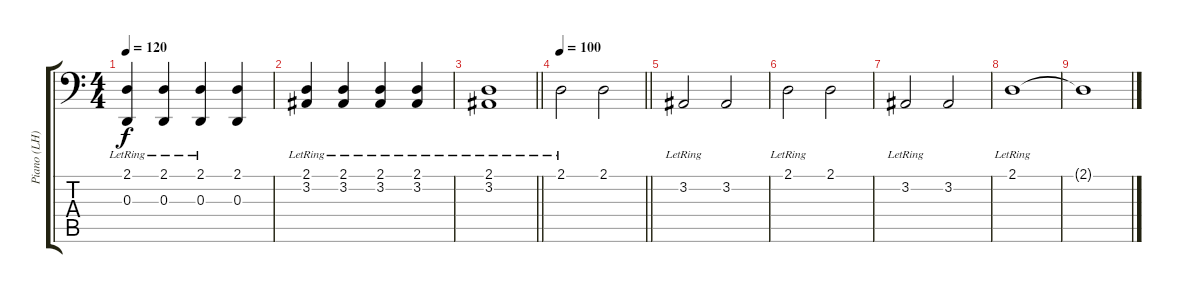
\track ("Piano (LH)" "Piano (LH)") {instrument acousticgrandpiano}
\staff {score tabs}
\tuning (C3 G2 D2 A1 E1 B0) {hide}
\ts (4 4)
\tempo 120
\clef f4
\ks c
(2.1{lr} 0.3{lr}).4{dy f} (2.1{lr} 0.3{lr}).4 (2.1{lr} 0.3{lr}).4 (2.1 0.3).4 |
(2.1{lr} 3.2{lr}).4 (2.1{lr} 3.2{lr}).4 (2.1{lr} 3.2{lr}).4 (2.1{lr} 3.2{lr}).4 |
\barLineRight lightlight
(2.1{lr} 3.2{lr}).1 |
\section ("" "")
\tempo 100
\barLineRight lightlight
2.1{lr}.2 2.1.2 |
3.2{lr}.2 3.2.2 |
2.1{lr}.2 2.1.2 |
3.2{lr}.2 3.2.2 |
2.1{lr}.1 |
2.1{t}.1
